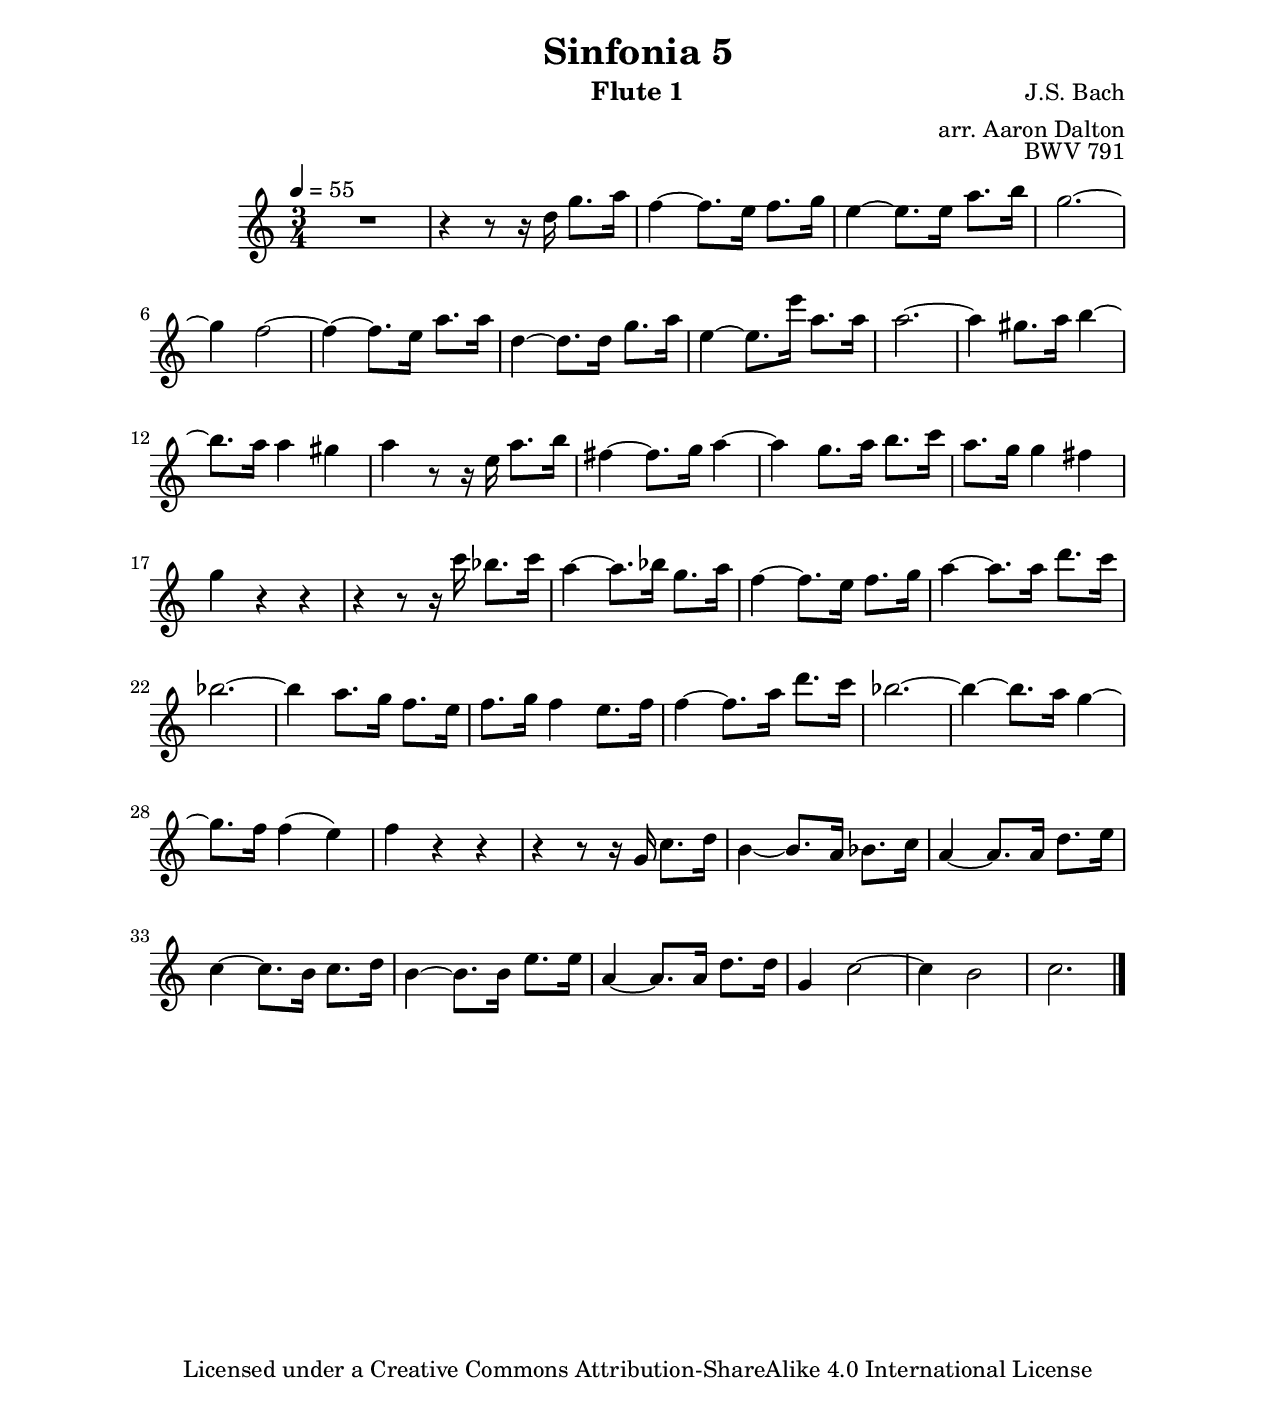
\version "2.18.2"

oneNotes = \transpose ees c \relative c'' {
    \time 3/4
    \key ees \major
    \tempo 4 = 55
  % bars 1-4
  R2. |
  r4 r8 r16 f16 bes8. c16 |
  aes4 ~ aes8. g16 aes8. bes16 |
  g4 ~ g8. g16 c8. d16 |
  
  % bars 5-9
  bes2. ~  |
  bes4 aes2 ~ |
  aes4 ~ aes8. g16 c8. c16 |
  f,4 ~ f8. f16 bes8. c16 |
  g4 ~ g8. g'16 c,8. c16 |

  % bars 10-13
  c2. ~ |
  c4 b8. c16 d4 ~ |
  d8. c16 c4 b  |
  c4 r8 r16 g16 c8. d16 |

  % bars 14-17
  a4 ~ a8. bes16 c4 ~ |
  c bes8. c16 d8. ees16  |
  c8. bes16 bes4 a |
  bes4 r r |

  % bars 18-21
  r r8 r16 ees des8. ees16 |
  c4 ~ c8. des16 bes8. c16 |
  aes4 ~ aes8. g16 aes8. bes16 |
  c4 ~ c8. c16 f8. ees16 |

  % bars 22-25
  des2. ~  |
  des4 c8. bes16 aes8. g16 |
  aes8. bes16 aes4 g8. aes16 |
  aes4 ~ aes8. c16 f8. ees16 |

  % bars 26-29
  des2. ~ |
  des4 ~ des8. c16 bes4 ~ |
  bes8. aes16 aes4 ( g) |
  aes r r |

  % bars 30-33
  r r8 r16 bes,16 ees8. f16 |
  d4 ~ d8. c16 des8. ees16 |
  c4 ~ c8. c16 f8. g16 |
  ees4 ~ ees8. d16 ees8. f16 |

  % bars 34-38
  d4 ~ d8. d16 g8. g16 |
  c,4 ~ c8. c16 f8. f16 |
  bes,4 ees2 ~ |
  ees4 d2  |
  ees2. \bar "|."
}


\paper {
  #(set-paper-size "letter")
  top-margin = 1\in
  bottom-margin = 1\in
  left-margin = 1\in
  right-margin = 1\in
}

\header {
    instrument = "Flute 1"
    title = "Sinfonia 5"
    opus = "BWV 791"
    composer = "J.S. Bach"
    arranger = "arr. Aaron Dalton"
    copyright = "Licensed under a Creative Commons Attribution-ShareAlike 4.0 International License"
}

{
    \set Score.skipBars = ##t
    \oneNotes
}